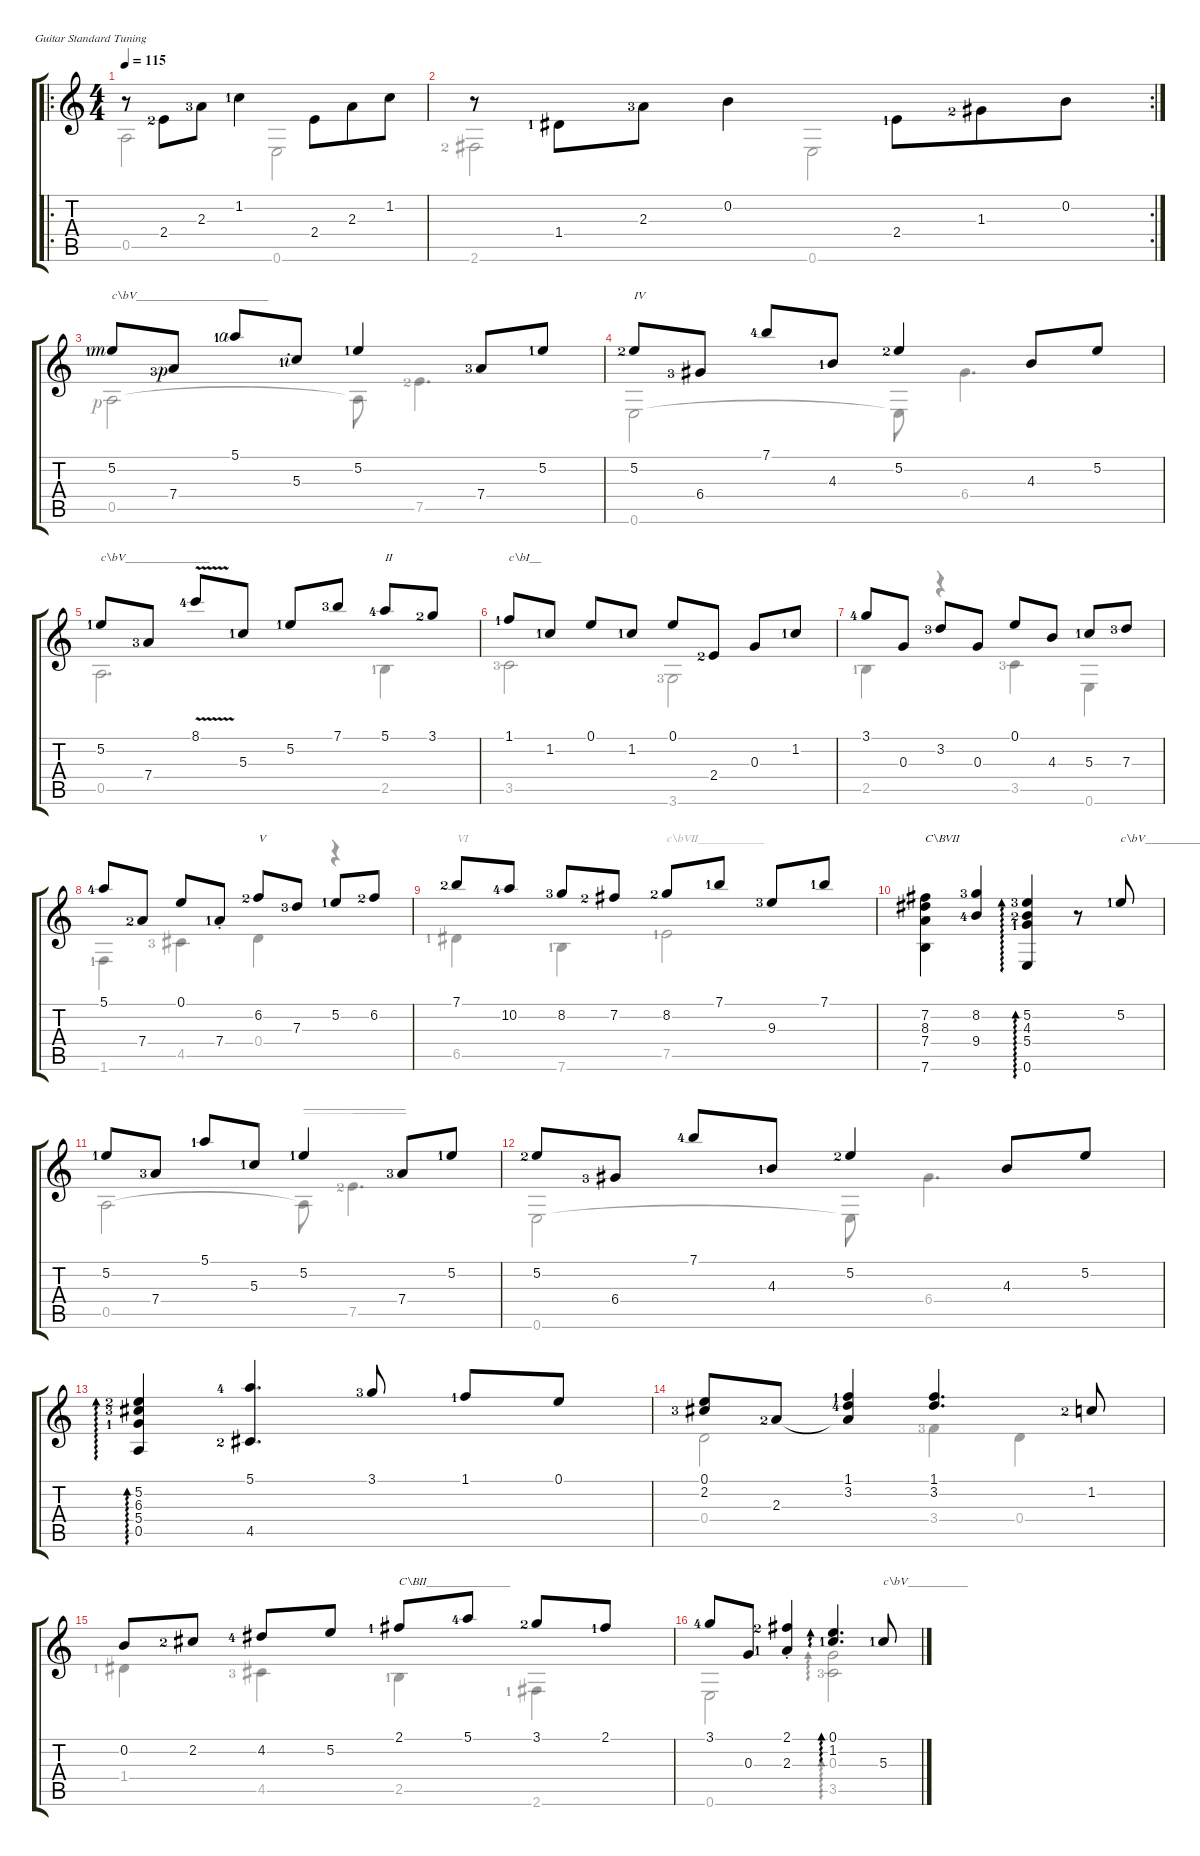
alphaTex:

\defaultSystemsLayout 4
\hideDynamics
\singleTrackTrackNamePolicy hidden
\multiTrackTrackNamePolicy hidden
\firstSystemTrackNameMode fullname
\firstSystemTrackNameOrientation horizontal
\otherSystemsTrackNameOrientation horizontal
\track (" Guitar" "6 str Gt") {instrument acousticguitarsteel}
\staff {score tabs}
\tuning (E4 B3 G3 D3 A2 E2)
\voice
\ro
\ts (4 4)
\tempo 115
\clef g2
\ks c
r.8{dy mf instrument acousticguitarsteel} 2.4{lf 3}.8{beam invert beam merge} 2.3{lf 4}.8{beam split} 1.2{lf 2}.4 2.4.8{beam invert beam merge} 2.3.8{beam merge} 1.2.8 |
\rc 2
r.8{beam split} 1.4{lf 2}.8{beam invert beam merge} 2.3{lf 4}.8 0.2.4 2.4{lf 2}.8{beam invert beam merge} 1.3{lf 3}.8{beam merge} 0.2.8 |
5.2{lf 2 rf 3}.8{txt "c\\bV______________________"} 7.4{lf 4 rf 1}.8 5.1{lf 2 rf 4}.8 5.3{lf 2 rf 2}.8 5.2{lf 2}.4 7.4{lf 4}.8 5.2{lf 2}.8 |
5.2{lf 3}.8{txt "IV"} 6.4{lf 4}.8 7.1{lf 5}.8 4.3{lf 2}.8 5.2{lf 3}.4 4.3.8 5.2.8 |
5.2{lf 2}.8{txt "c\\bV______________"} 7.4{lf 4}.8 8.1{v lf 5}.8 5.3{lf 2}.8 5.2{lf 2}.8 7.1{lf 4}.8 5.1{lf 5}.8{txt "II"} 3.1{lf 3}.8 |
\scale
0.356725 1.1{lf 2}.8{txt "c\\bI__"} 1.2{lf 2}.8 0.1.8 1.2{lf 2}.8 0.1.8 2.4{lf 3}.8 0.3.8 1.2{lf 2}.8 |
\scale
0.338973 3.1{lf 5}.8 0.3.8 3.2{lf 4}.8 0.3.8 0.1.8 4.3.8 5.3{lf 2}.8 7.3{lf 4}.8 |
\scale
0.304936 5.1{lf 5}.8 7.4{lf 3}.8 0.1.8 7.4{st lf 2}.8 6.2{lf 3}.8{txt "V"} 7.3{lf 4}.8 5.2{lf 2}.8 6.2{lf 3}.8 |
\scale
0.415617 7.1{lf 3}.8 10.2{lf 5}.8 8.2{lf 4}.8 7.2{lf 3}.8 8.2{lf 3}.8 7.1{lf 2}.8 9.3{lf 4}.8 7.1{lf 2}.8 |
\scale
0.26831 (7.2 7.4 7.6 8.3).4{txt "C\\BVII"} (8.2{lf 4} 9.4{lf 5}).4{beam invert} (0.6 5.2{lf 4} 4.3{lf 3} 5.4{lf 2}).4{ad 55} r.8 5.2{lf 2}.8{txt "c\\bV___________________________________" beam invert} |
\scale
0.316191 5.2{lf 2}.8 7.4{lf 4}.8 5.1{lf 2}.8 5.3{lf 2}.8 5.2{lf 2}.4{txt "_________________"} 7.4{lf 4}.8 5.2{lf 2}.8 |
\scale
0.382142 5.2{lf 3}.8 6.4{lf 4}.8 7.1{lf 5}.8 4.3{lf 2}.8 5.2{lf 3}.4 4.3.8 5.2.8 |
\scale
0.279503 (5.2{lf 3} 0.5 6.3{lf 4} 5.4{lf 2}).4{ad 54} (5.1{lf 5} 4.5{lf 3}).4{d} 3.1{lf 4}.8{beam invert} 1.1{lf 2}.8{beam invert} 0.1.8 |
\scale
0.338401 (2.2{lf 4} 0.1).8 2.3{lf 3}.8 (3.2{lf 5} 1.1{lf 2} 2.3{t}).4 (3.2 1.1).4{d} 1.2{lf 3}.8 |
0.2.8 2.2{lf 3}.8 4.2{lf 5}.8 5.2.8 2.1{lf 2}.8{txt "C\\BII______________"} 5.1{lf 5}.8 3.1{lf 3}.8 2.1{lf 2}.8 |
3.1{lf 5}.8 0.3.8 (2.1{st lf 3} 2.3{st lf 2}).4 (0.1 1.2{lf 2}).4{d ad 30} 5.3{lf 2}.8{txt "c\\bV__________"}
\voice
\clef g2
\ottava regular
\simile none
\ks c
0.5.2{dy mf} 0.6.2 |
2.6{lf 3}.2 0.6.2 |
0.5{rf 1}.2 0.5{t}.8 7.5{lf 3}.4{d} |
0.6.2 0.6{t}.8 6.4.4{d} |
0.5.2{d} 2.5{lf 2}.4 |
\scale
0.356725 3.5{lf 4}.2 3.6{lf 4}.2 |
\scale
0.338973 2.5{lf 2}.4 r.4 3.5{lf 4}.4 0.6.4 |
\scale
0.304936 1.6{lf 2}.4 4.5{lf 4}.4 0.4.4 r.4 |
\scale
0.415617 6.5{lf 2}.4{txt "VI"} 7.6{lf 2}.4 7.5{lf 2}.2{txt "c\\bVII___________"} |
\scale
0.26831 |
\scale
0.316191 0.5.2 0.5{t}.8{txt "_________________"} 7.5{lf 3}.4{d txt "_________"} |
\scale
0.382142 0.6.2 0.6{t}.8 6.4.4{d} |
\scale
0.279503 |
\scale
0.338401 0.4.2 3.4{lf 4}.4 0.4.4 |
1.4{lf 2}.4 4.5{lf 4}.4 2.5{lf 2}.4 2.6{lf 2}.4 |
0.6.2 (3.5{lf 4} 0.3).2{ad 0}
